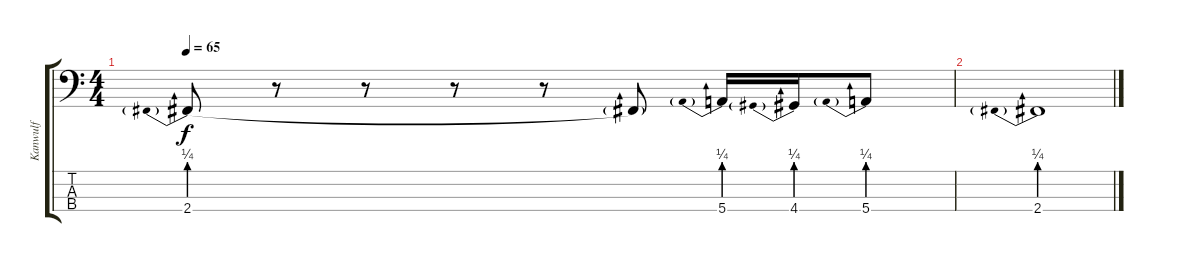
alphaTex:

\track ("Kanwulf" "Kanwulf") {instrument electricbassfinger}
\staff {score tabs}
\tuning (G2 D2 A1 E1) {hide}
\ts (4 4)
\tempo 65
\clef f4
\ks c
2.4{be (prebend 0 1 60 1)}.8{dy f} r.8 r.8 r.8 r.8 2.4{t}.8 5.4{be (prebend 0 1 60 1)}.16 4.4{be (prebend 0 1 60 1)}.16 5.4{be (prebend 0 1 60 1)}.8 |
2.4{be (prebend 0 1 60 1)}.1
